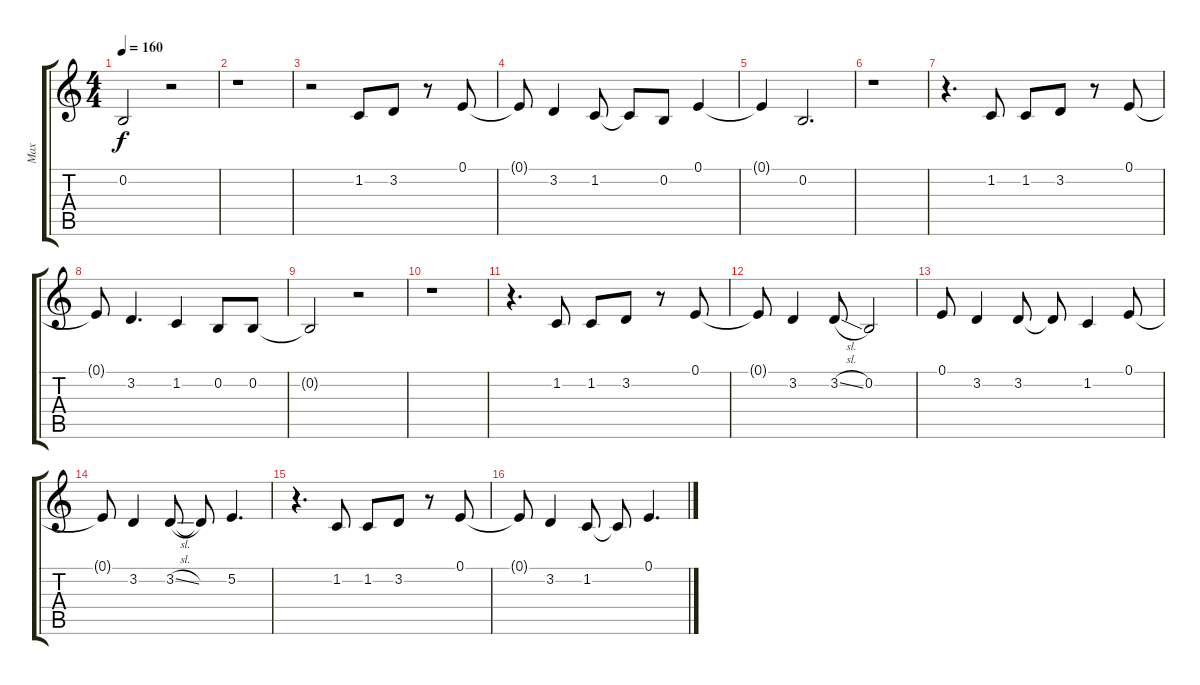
\track ("Max" "Max") {instrument choiraahs}
\staff {score tabs}
\tuning (E4 B3 G3 D3 A2 E2) {hide}
\ts (4 4)
\tempo 160
\clef g2
\ks c
0.2{t}.2{dy f} r.2 |
r.1 |
r.2 1.2.8 3.2.8 r.8 0.1.8 |
0.1{t}.8 3.2.4 1.2.8 1.2{t}.8 0.2.8 0.1.4 |
0.1{t}.4 0.2.2{d} |
r.1 |
r.4{d} 1.2.8 1.2.8 3.2.8 r.8 0.1.8 |
0.1{t}.8 3.2.4{d} 1.2.4 0.2.8 0.2.8 |
0.2{t}.2 r.2 |
r.1 |
r.4{d} 1.2.8 1.2.8 3.2.8 r.8 0.1.8 |
0.1{t}.8 3.2.4 3.2{sl}.8 0.2.2 |
0.1.8 3.2.4 3.2.8 3.2{t}.8 1.2.4 0.1.8 |
0.1{t}.8 3.2.4 3.2{sl}.8 3.2{t}.8 5.2.4{d} |
r.4{d} 1.2.8 1.2.8 3.2.8 r.8 0.1.8 |
0.1{t}.8 3.2.4 1.2.8 1.2{t}.8 0.1.4{d}
